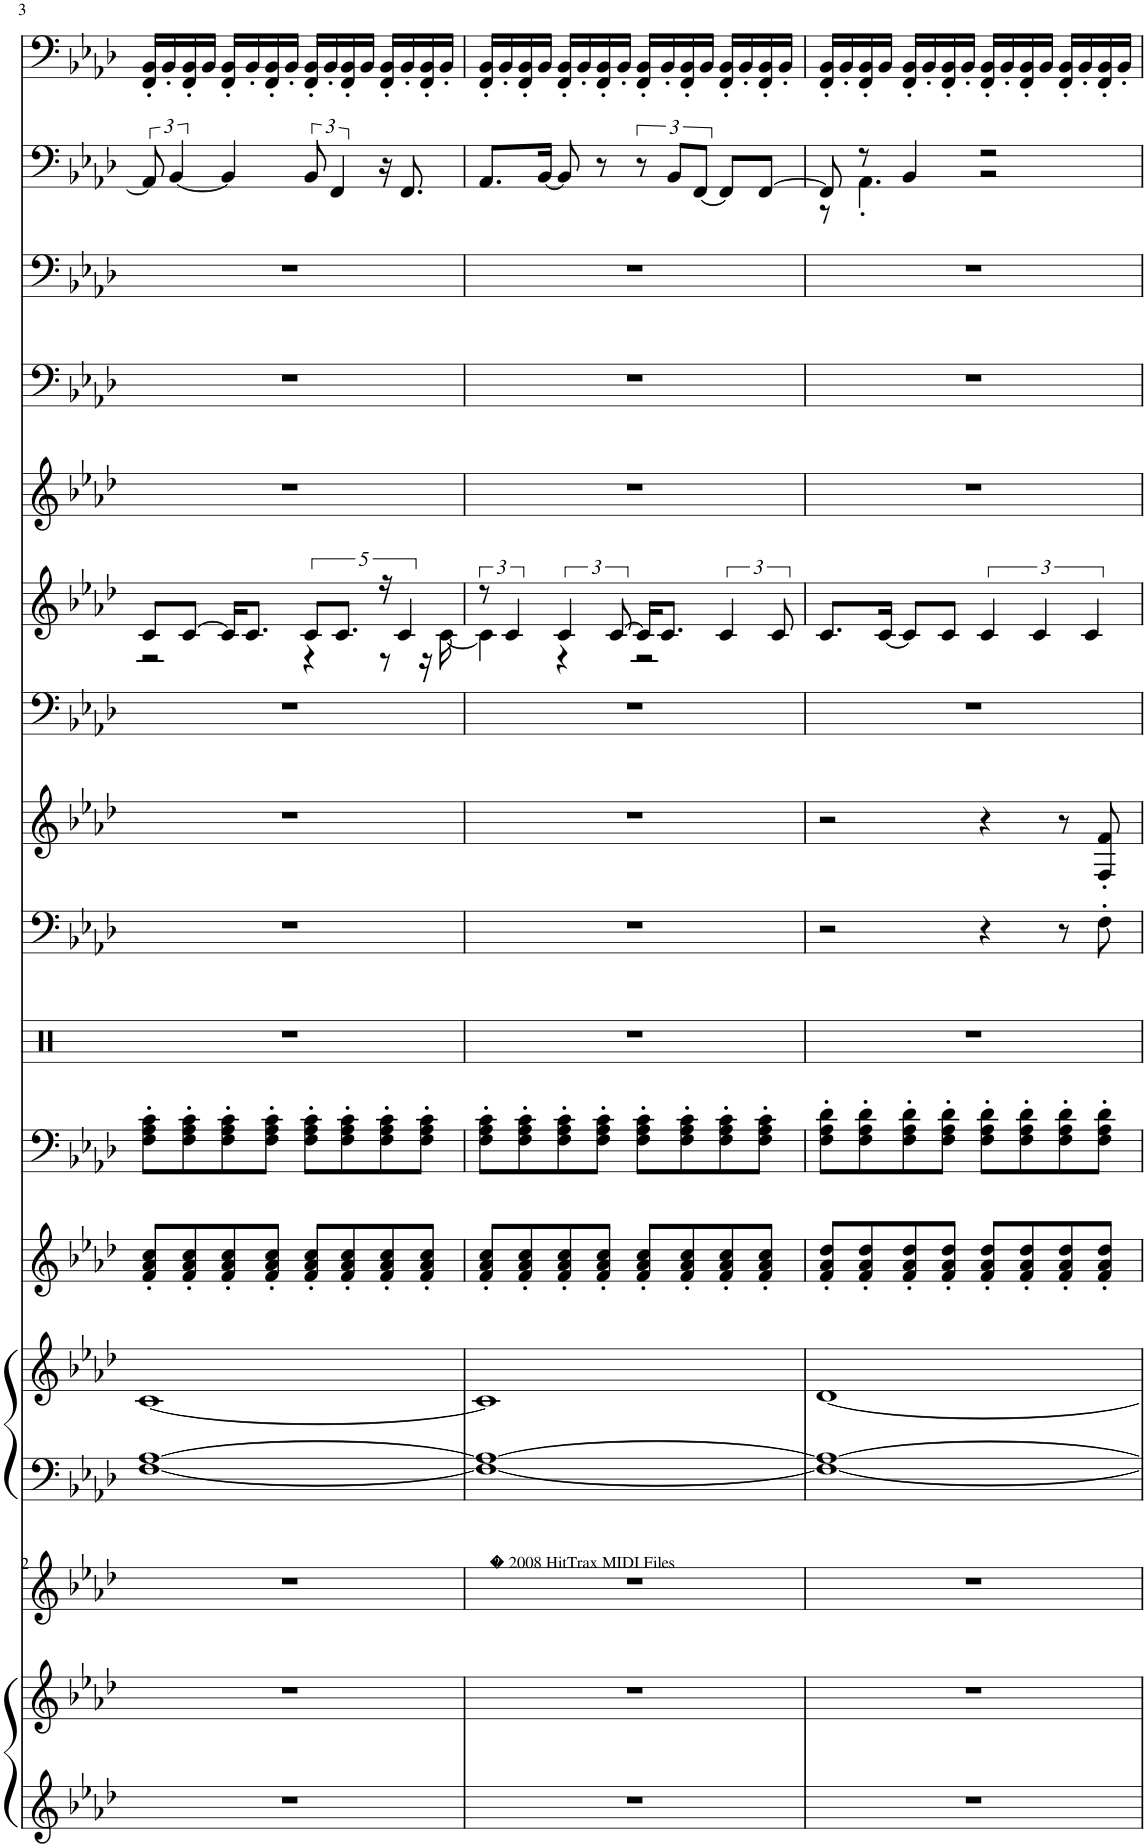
**kern	**kern	**kern	**kern	**kern	**kern	**kern	**kern	**kern	**kern	**kern	**kern	**kern	**kern	**kern	**kern	**kern
*part15	*part15	*part14	*part13	*part13	*part12	*part11	*part10	*part9	*part8	*part7	*part6	*part5	*part4	*part3	*part2	*part1
*staff17	*staff16	*staff15	*staff14	*staff13	*staff12	*staff11	*staff10	*staff9	*staff8	*staff7	*staff6	*staff5	*staff4	*staff3	*staff2	*staff1
*I"Grand Piano	*	*I"Rev. Cymbal	*I"Sweep Pad	*	*I"Syn.Strings 1	*I"Polysynth Pad	*I"Percussion	*I"Strings 1	*I"Strings 1	*I"Strings 2	*I"Helicopter	*I"Voice Oohs	*I"Jazz Guitar	*I"Saw Wave	*I"Acoustic Bass	*I"Synth Bass 1, � MMP Sequencing
*I'Pno	*	*	*	*	*I'Str	*	*I'Perc	*I'Str	*I'Str	*I'Str	*	*I'V	*	*	*I'Ac b	*
!!LO:PB:g=z
*clefG2	*clefG2	*clefG2	*clefF4	*clefG2	*clefG2	*clefF4	*clefX	*clefF4	*clefG2	*clefF4	*clefG2	*clefG2	*clefF4	*clefF4	*clefF4	*clefF4
*k[b-e-a-d-]	*k[b-e-a-d-]	*k[b-e-a-d-]	*k[b-e-a-d-]	*k[b-e-a-d-]	*k[b-e-a-d-]	*k[b-e-a-d-]	*k[]	*k[b-e-a-d-]	*k[b-e-a-d-]	*k[b-e-a-d-]	*k[b-e-a-d-]	*k[b-e-a-d-]	*k[b-e-a-d-]	*k[b-e-a-d-]	*k[b-e-a-d-]	*k[b-e-a-d-]
*M4/4	*M4/4	*M4/4	*M4/4	*M4/4	*M4/4	*M4/4	*M4/4	*M4/4	*M4/4	*M4/4	*M4/4	*M4/4	*M4/4	*M4/4	*M4/4	*M4/4
=3	=3	=3	=3	=3	=3	=3	=3	=3	=3	=3	=3	=3	=3	=3	=3	=3
*	*	*	*	*	*	*	*	*	*	*	*^	*	*	*	*	*
1r	1r	1r	[1F [1A-	[1c	8f/' 8a-/' 8cc/'L	8F\' 8A-\' 8c\'L	1r	1r	1r	1r	8c/L	2r	1r	1r	1r	12AA-/]	16FF/' 16BB-/'LL
.	.	.	.	.	.	.	.	.	.	.	.	.	.	.	.	.	16BB-'/
.	.	.	.	.	.	.	.	.	.	.	.	.	.	.	.	[6BB-/	.
.	.	.	.	.	8f/' 8a-/' 8cc/'	8F\' 8A-\' 8c\'	.	.	.	.	[8c/J	.	.	.	.	.	16FF/' 16BB-/'
.	.	.	.	.	.	.	.	.	.	.	.	.	.	.	.	.	16BB-/JJ
.	.	.	.	.	8f/' 8a-/' 8cc/'	8F\' 8A-\' 8c\'	.	.	.	.	16c/KL]	.	.	.	.	4BB-/]	16FF/' 16BB-/'LL
.	.	.	.	.	.	.	.	.	.	.	8.c/J	.	.	.	.	.	16BB-'/
.	.	.	.	.	8f/' 8a-/' 8cc/'J	8F\' 8A-\' 8c\'J	.	.	.	.	.	.	.	.	.	.	16FF/' 16BB-/'
.	.	.	.	.	.	.	.	.	.	.	.	.	.	.	.	.	16BB-'/JJ
.	.	.	.	.	8f/' 8a-/' 8cc/'L	8F\' 8A-\' 8c\'L	.	.	.	.	10c/L	4r	.	.	.	12BB-/	16FF/' 16BB-/'LL
.	.	.	.	.	.	.	.	.	.	.	.	.	.	.	.	.	16BB-'/
.	.	.	.	.	.	.	.	.	.	.	.	.	.	.	.	6FF/	.
.	.	.	.	.	.	.	.	.	.	.	10.c/J	.	.	.	.	.	.
.	.	.	.	.	8f/' 8a-/' 8cc/'	8F\' 8A-\' 8c\'	.	.	.	.	.	.	.	.	.	.	16FF/' 16BB-/'
.	.	.	.	.	.	.	.	.	.	.	.	.	.	.	.	.	16BB-/JJ
.	.	.	.	.	8f/' 8a-/' 8cc/'	8F\' 8A-\' 8c\'	.	.	.	.	20r	8r	.	.	.	16r	16FF/' 16BB-/'LL
.	.	.	.	.	.	.	.	.	.	.	5c/	.	.	.	.	.	.
.	.	.	.	.	.	.	.	.	.	.	.	.	.	.	.	8.FF/	16BB-'/
.	.	.	.	.	8f/' 8a-/' 8cc/'J	8F\' 8A-\' 8c\'J	.	.	.	.	.	16r	.	.	.	.	16FF/' 16BB-/'
.	.	.	.	.	.	.	.	.	.	.	.	[16c\	.	.	.	.	16BB-'/JJ
=4	=4	=4	=4	=4	=4	=4	=4	=4	=4	=4	=4	=4	=4	=4	=4	=4	=4
1r	1r	1r	1F_ 1A-_	1c]	8f/' 8a-/' 8cc/'L	8F\' 8A-\' 8c\'L	1r	1r	1r	1r	12r	4c\]	1r	1r	1r	8.AA-/L	16FF/' 16BB-/'LL
.	.	.	.	.	.	.	.	.	.	.	.	.	.	.	.	.	16BB-'/
.	.	.	.	.	.	.	.	.	.	.	6c/	.	.	.	.	.	.
.	.	.	.	.	8f/' 8a-/' 8cc/'	8F\' 8A-\' 8c\'	.	.	.	.	.	.	.	.	.	.	16FF/' 16BB-/'
.	.	.	.	.	.	.	.	.	.	.	.	.	.	.	.	[16BB-/Jk	16BB-/JJ
.	.	.	.	.	8f/' 8a-/' 8cc/'	8F\' 8A-\' 8c\'	.	.	.	.	6c/	4r	.	.	.	8BB-/]	16FF/' 16BB-/'LL
.	.	.	.	.	.	.	.	.	.	.	.	.	.	.	.	.	16BB-'/
.	.	.	.	.	8f/' 8a-/' 8cc/'J	8F\' 8A-\' 8c\'J	.	.	.	.	.	.	.	.	.	8r	16FF/' 16BB-/'
.	.	.	.	.	.	.	.	.	.	.	[12c/	.	.	.	.	.	.
.	.	.	.	.	.	.	.	.	.	.	.	.	.	.	.	.	16BB-'/JJ
.	.	.	.	.	8f/' 8a-/' 8cc/'L	8F\' 8A-\' 8c\'L	.	.	.	.	16c/KL]	2r	.	.	.	12r	16FF/' 16BB-/'LL
.	.	.	.	.	.	.	.	.	.	.	8.c/J	.	.	.	.	.	16BB-'/
.	.	.	.	.	.	.	.	.	.	.	.	.	.	.	.	12BB-/L	.
.	.	.	.	.	8f/' 8a-/' 8cc/'	8F\' 8A-\' 8c\'	.	.	.	.	.	.	.	.	.	.	16FF/' 16BB-/'
.	.	.	.	.	.	.	.	.	.	.	.	.	.	.	.	[12FF/J	.
.	.	.	.	.	.	.	.	.	.	.	.	.	.	.	.	.	16BB-/JJ
.	.	.	.	.	8f/' 8a-/' 8cc/'	8F\' 8A-\' 8c\'	.	.	.	.	6c/	.	.	.	.	8FF/L]	16FF/' 16BB-/'LL
.	.	.	.	.	.	.	.	.	.	.	.	.	.	.	.	.	16BB-'/
.	.	.	.	.	8f/' 8a-/' 8cc/'J	8F\' 8A-\' 8c\'J	.	.	.	.	.	.	.	.	.	[8FF/J	16FF/' 16BB-/'
.	.	.	.	.	.	.	.	.	.	.	12c/	.	.	.	.	.	.
.	.	.	.	.	.	.	.	.	.	.	.	.	.	.	.	.	16BB-'/JJ
*	*	*	*	*	*	*	*	*	*	*	*v	*v	*	*	*	*	*
=5	=5	=5	=5	=5	=5	=5	=5	=5	=5	=5	=5	=5	=5	=5	=5	=5
*	*	*	*	*	*	*	*	*	*	*	*	*	*	*	*^	*
1r	1r	1r	1F_ 1A-_	[1d-	8f/' 8a-/' 8dd-/'L	8F\' 8A-\' 8d-\'L	1r	2r	2r	1r	8.c/L	1r	1r	1r	8FF/]	8r	16FF/' 16BB-/'LL
.	.	.	.	.	.	.	.	.	.	.	.	.	.	.	.	.	16BB-'/
.	.	.	.	.	8f/' 8a-/' 8dd-/'	8F\' 8A-\' 8d-\'	.	.	.	.	.	.	.	.	8r	4.AA-'\	16FF/' 16BB-/'
.	.	.	.	.	.	.	.	.	.	.	[16c/Jk	.	.	.	.	.	16BB-/JJ
.	.	.	.	.	8f/' 8a-/' 8dd-/'	8F\' 8A-\' 8d-\'	.	.	.	.	8c/L]	.	.	.	4BB-/	.	16FF/' 16BB-/'LL
.	.	.	.	.	.	.	.	.	.	.	.	.	.	.	.	.	16BB-'/
.	.	.	.	.	8f/' 8a-/' 8dd-/'J	8F\' 8A-\' 8d-\'J	.	.	.	.	8c/J	.	.	.	.	.	16FF/' 16BB-/'
.	.	.	.	.	.	.	.	.	.	.	.	.	.	.	.	.	16BB-'/JJ
.	.	.	.	.	8f/' 8a-/' 8dd-/'L	8F\' 8A-\' 8d-\'L	.	4r	4r	.	6c/	.	.	.	2r	2r	16FF/' 16BB-/'LL
.	.	.	.	.	.	.	.	.	.	.	.	.	.	.	.	.	16BB-'/
.	.	.	.	.	8f/' 8a-/' 8dd-/'	8F\' 8A-\' 8d-\'	.	.	.	.	.	.	.	.	.	.	16FF/' 16BB-/'
.	.	.	.	.	.	.	.	.	.	.	6c/	.	.	.	.	.	.
.	.	.	.	.	.	.	.	.	.	.	.	.	.	.	.	.	16BB-/JJ
.	.	.	.	.	8f/' 8a-/' 8dd-/'	8F\' 8A-\' 8d-\'	.	8r	8r	.	.	.	.	.	.	.	16FF/' 16BB-/'LL
.	.	.	.	.	.	.	.	.	.	.	.	.	.	.	.	.	16BB-'/
.	.	.	.	.	.	.	.	.	.	.	6c/	.	.	.	.	.	.
.	.	.	.	.	8f/' 8a-/' 8dd-/'J	8F\' 8A-\' 8d-\'J	.	8F'\	8F/' 8f/'	.	.	.	.	.	.	.	16FF/' 16BB-/'
.	.	.	.	.	.	.	.	.	.	.	.	.	.	.	.	.	16BB-'/JJ
*	*	*	*	*	*	*	*	*	*	*	*	*	*	*	*v	*v	*
=	=	=	=	=	=	=	=	=	=	=	=	=	=	=	=	=
*-	*-	*-	*-	*-	*-	*-	*-	*-	*-	*-	*-	*-	*-	*-	*-	*-
